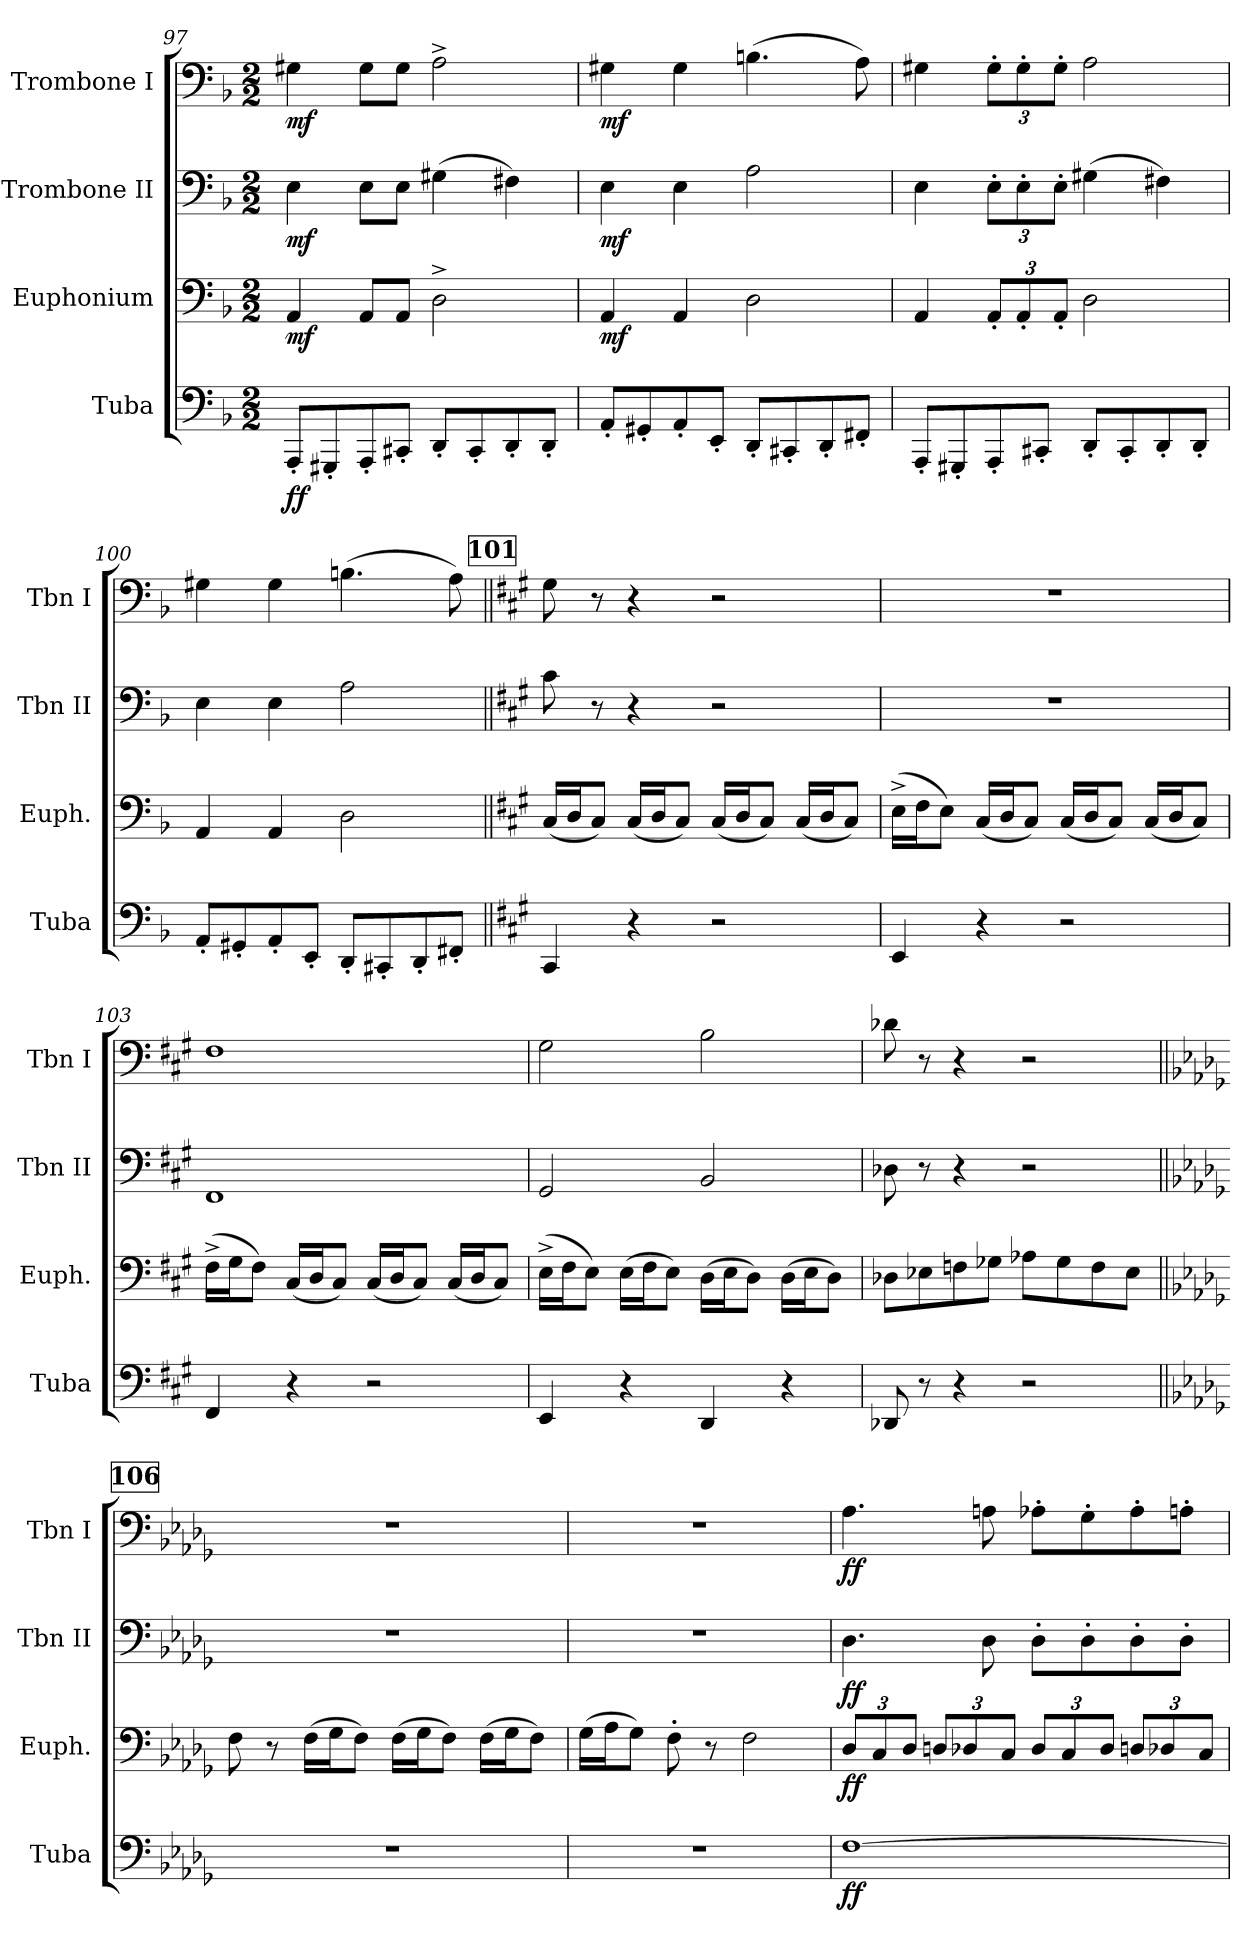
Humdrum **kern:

**kern	**dynam	**kern	**dynam	**kern	**dynam	**kern	**dynam
*part4	*part4	*part3	*part3	*part2	*part2	*part1	*part1
*staff4	*staff4	*staff3	*staff3	*staff2	*staff2	*staff1	*staff1
*I"Tuba	*	*I"Euphonium	*	*I"Trombone II	*	*I"Trombone I	*
*I'Tuba	*	*I'Euph.	*	*I'Tbn II	*	*I'Tbn I	*
!!LO:LB:g=z
*clefF4	*	*clefF4	*	*clefF4	*	*clefF4	*
*k[b-]	*	*k[b-]	*	*k[b-]	*	*k[b-]	*
*M2/2	*	*M2/2	*	*M2/2	*	*M2/2	*
=97	=97	=97	=97	=97	=97	=97	=97
!	!LO:DY:b	!	!LO:DY:b	!	!LO:DY:b	!	!LO:DY:b
8AAA'/L	ff	4AA/	mf	4E\	mf	4G#X\	mf
8GGG#X'/	.	.	.	.	.	.	.
8AAA'/	.	8AA/L	.	8E\L	.	8G#\L	.
8CC#X'/J	.	8AA/J	.	8E\J	.	8G#\J	.
8DD'/L	.	2D^\	.	(4G#X\	.	2A^\	.
8CC#'/	.	.	.	.	.	.	.
8DD'/	.	.	.	4F#X\)	.	.	.
8DD'/J	.	.	.	.	.	.	.
=98	=98	=98	=98	=98	=98	=98	=98
!	!	!	!LO:DY:b	!	!LO:DY:b	!	!LO:DY:b
8AA'/L	.	4AA/	mf	4E\	mf	4G#X\	mf
8GG#X'/	.	.	.	.	.	.	.
8AA'/	.	4AA/	.	4E\	.	4G#\	.
8EE'/J	.	.	.	.	.	.	.
8DD'/L	.	2D\	.	2A\	.	(4.Bn\	.
8CC#X'/	.	.	.	.	.	.	.
8DD'/	.	.	.	.	.	.	.
8FF#X'/J	.	.	.	.	.	8A\)	.
=99	=99	=99	=99	=99	=99	=99	=99
8AAA'/L	.	4AA/	.	4E\	.	4G#X\	.
8GGG#X'/	.	.	.	.	.	.	.
*	*	*Xbrackettup	*	*Xbrackettup	*	*Xbrackettup	*
8AAA'/	.	12AA'/L	.	12E'\L	.	12G#'\L	.
.	.	12AA'/	.	12E'\	.	12G#'\	.
8CC#X'/J	.	.	.	.	.	.	.
.	.	12AA'/J	.	12E'\J	.	12G#'\J	.
8DD'/L	.	2D\	.	(4G#X\	.	2A\	.
8CC#'/	.	.	.	.	.	.	.
8DD'/	.	.	.	4F#X\)	.	.	.
8DD'/J	.	.	.	.	.	.	.
!!LO:LB:g=z
=100	=100	=100	=100	=100	=100	=100	=100
8AA'/L	.	4AA/	.	4E\	.	4G#X\	.
8GG#X'/	.	.	.	.	.	.	.
8AA'/	.	4AA/	.	4E\	.	4G#\	.
8EE'/J	.	.	.	.	.	.	.
8DD'/L	.	2D\	.	2A\	.	(4.Bn\	.
8CC#X'/	.	.	.	.	.	.	.
8DD'/	.	.	.	.	.	.	.
8FF#X'/J	.	.	.	.	.	8A\)	.
!!LO:REH:place=s1:a:B:fs=14:t=101
=101||	=101||	=101||	=101||	=101||	=101||	=101||	=101||
*k[f#c#g#]	*	*k[f#c#g#]	*	*k[f#c#g#]	*	*k[f#c#g#]	*
4CC#/	.	(16C#/LL	.	8c#\	.	8G#\	.
.	.	16D/J	.	.	.	.	.
.	.	8C#/J)	.	8r	.	8r	.
4r	.	(16C#/LL	.	4r	.	4r	.
.	.	16D/J	.	.	.	.	.
.	.	8C#/J)	.	.	.	.	.
2r	.	(16C#/LL	.	2r	.	2r	.
.	.	16D/J	.	.	.	.	.
.	.	8C#/J)	.	.	.	.	.
.	.	(16C#/LL	.	.	.	.	.
.	.	16D/J	.	.	.	.	.
.	.	8C#/J)	.	.	.	.	.
=102	=102	=102	=102	=102	=102	=102	=102
4EE/	.	(16E^\LL	.	1r	.	1r	.
.	.	16F#\J	.	.	.	.	.
.	.	8E\J)	.	.	.	.	.
4r	.	(16C#/LL	.	.	.	.	.
.	.	16D/J	.	.	.	.	.
.	.	8C#/J)	.	.	.	.	.
2r	.	(16C#/LL	.	.	.	.	.
.	.	16D/J	.	.	.	.	.
.	.	8C#/J)	.	.	.	.	.
.	.	(16C#/LL	.	.	.	.	.
.	.	16D/J	.	.	.	.	.
.	.	8C#/J)	.	.	.	.	.
!!LO:PB:g=z
=103	=103	=103	=103	=103	=103	=103	=103
4FF#/	.	(16F#^\LL	.	1FF#	.	1F#	.
.	.	16G#\J	.	.	.	.	.
.	.	8F#\J)	.	.	.	.	.
4r	.	(16C#/LL	.	.	.	.	.
.	.	16D/J	.	.	.	.	.
.	.	8C#/J)	.	.	.	.	.
2r	.	(16C#/LL	.	.	.	.	.
.	.	16D/J	.	.	.	.	.
.	.	8C#/J)	.	.	.	.	.
.	.	(16C#/LL	.	.	.	.	.
.	.	16D/J	.	.	.	.	.
.	.	8C#/J)	.	.	.	.	.
=104	=104	=104	=104	=104	=104	=104	=104
4EE/	.	(16E^\LL	.	2GG#/	.	2G#\	.
.	.	16F#\J	.	.	.	.	.
.	.	8E\J)	.	.	.	.	.
4r	.	(16E\LL	.	.	.	.	.
.	.	16F#\J	.	.	.	.	.
.	.	8E\J)	.	.	.	.	.
4DD/	.	(16D\LL	.	2BB/	.	2B\	.
.	.	16E\J	.	.	.	.	.
.	.	8D\J)	.	.	.	.	.
4r	.	(16D\LL	.	.	.	.	.
.	.	16E\J	.	.	.	.	.
.	.	8D\J)	.	.	.	.	.
=105	=105	=105	=105	=105	=105	=105	=105
8DD-X/	.	8D-X\L	.	8D-X\	.	8d-X\	.
8r	.	8E-X\	.	8r	.	8r	.
4r	.	8Fn\	.	4r	.	4r	.
.	.	8G-X\J	.	.	.	.	.
2r	.	8A-X\L	.	2r	.	2r	.
.	.	8G-\	.	.	.	.	.
.	.	8F\	.	.	.	.	.
.	.	8E-\J	.	.	.	.	.
!!LO:LB:g=z
!!LO:REH:place=s1:a:B:fs=14:t=106
=106||	=106||	=106||	=106||	=106||	=106||	=106||	=106||
*k[b-e-a-d-g-]	*	*k[b-e-a-d-g-]	*	*k[b-e-a-d-g-]	*	*k[b-e-a-d-g-]	*
1r	.	8F\	.	1r	.	1r	.
.	.	8r	.	.	.	.	.
.	.	(16F\LL	.	.	.	.	.
.	.	16G-\J	.	.	.	.	.
.	.	8F\J)	.	.	.	.	.
.	.	(16F\LL	.	.	.	.	.
.	.	16G-\J	.	.	.	.	.
.	.	8F\J)	.	.	.	.	.
.	.	(16F\LL	.	.	.	.	.
.	.	16G-\J	.	.	.	.	.
.	.	8F\J)	.	.	.	.	.
=107	=107	=107	=107	=107	=107	=107	=107
1r	.	(16G-\LL	.	1r	.	1r	.
.	.	16A-\J	.	.	.	.	.
.	.	8G-\J)	.	.	.	.	.
.	.	8F'\	.	.	.	.	.
.	.	8r	.	.	.	.	.
.	.	2F\	.	.	.	.	.
=108	=108	=108	=108	=108	=108	=108	=108
!	!LO:DY:b	!	!LO:DY:b	!	!LO:DY:b	!	!LO:DY:b
[1F	ff	12D-/L	ff	4.D-\	ff	4.A-\	ff
.	.	12C/	.	.	.	.	.
.	.	12D-/J	.	.	.	.	.
.	.	12Dn/L	.	.	.	.	.
.	.	12D-X/	.	.	.	.	.
.	.	.	.	8D-\	.	8An\	.
.	.	12C/J	.	.	.	.	.
.	.	12D-/L	.	8D-'\L	.	8A-X'\L	.
.	.	12C/	.	.	.	.	.
.	.	.	.	8D-'\	.	8G-'\	.
.	.	12D-/J	.	.	.	.	.
.	.	12Dn/L	.	8D-'\	.	8A-'\	.
.	.	12D-X/	.	.	.	.	.
.	.	.	.	8D-'\J	.	8An'\J	.
.	.	12C/J	.	.	.	.	.
=	=	=	=	=	=	=	=
*-	*-	*-	*-	*-	*-	*-	*-
